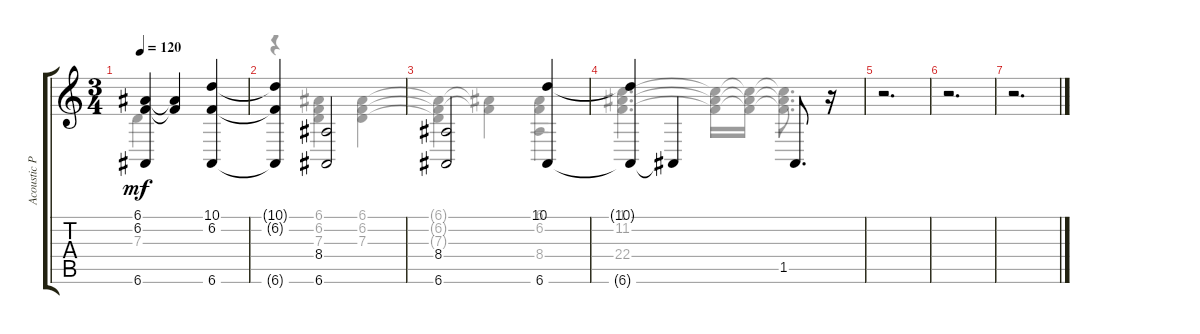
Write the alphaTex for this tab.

\track ("Acoustic Piano" "Acoustic P") {instrument acousticgrandpiano}
\staff {score tabs}
\tuning (E4 B3 G3 D3 A2 E2) {hide}
\voice
\ts (3 4)
\tempo 120
\clef g2
\ks aminor
(6.1 6.2 6.6).4{dy mf} (6.1{t} 6.2{t}).4 (10.1 6.2 6.6).4 |
(10.1{t} 6.2{t} 6.6{t}).4 (8.4 6.6).2 |
(8.4 6.6).2 (10.1 6.6).4 |
(10.1{t} 6.6{t}).4 6.6{t}.4 1.5.8{d} r.16 |
r.2{d} |
r.2{d} |
r.2{d}
\voice
\clef g2
\ottava regular
\simile none
\ks aminor
7.3.4{dy mf} |
r.4 (6.1 6.2 7.3).4 (6.1 6.2 7.3).4 |
(6.1{t} 6.2{t} 7.3{t}).4 (6.1{t} 6.2{t}).4 (6.1 6.2 8.4).4 |
(1.1 11.2 22.4).4{d} (1.1{t} 11.2{t} 22.4{t}).16 (1.1{t} 11.2{t} 22.4{t}).16 (1.1{t} 11.2{t} 22.4{t}).8{d} r.16 |
|
|
